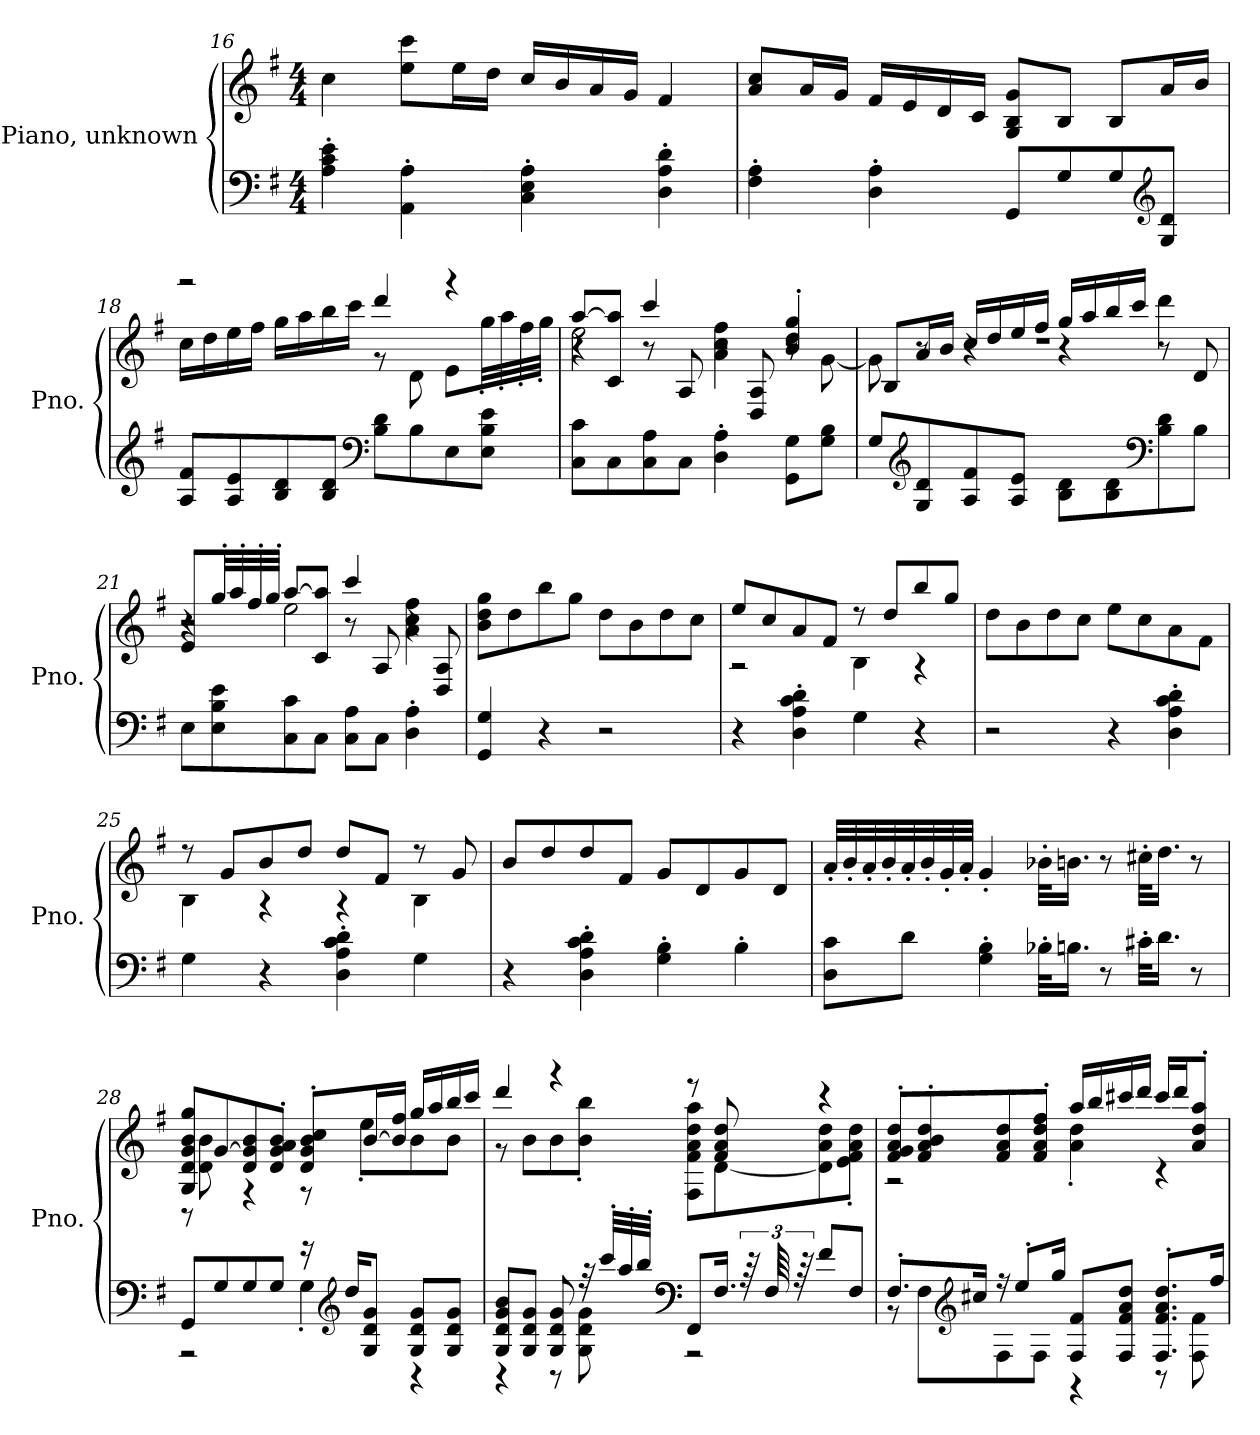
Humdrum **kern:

**kern	**kern
*part1	*part1
*staff2	*staff1
*I"Piano, unknown	*
*I'Pno.	*
*clefF4	*clefG2
*k[f#]	*k[f#]
*M4/4	*M4/4
=16	=16
4A\' 4c\' 4e\'	4cc\
4AA\' 4A\'	8ee\ 8ccc\L
.	16ee\L
.	16dd\JJ
4C\' 4E\' 4A\'	16cc/LL
.	16b/
.	16a/
.	16g/JJ
4D\' 4A\' 4d\'	4f#/
!!LO:LB:g=z
=17	=17
4F#\' 4A\'	8a/ 8cc/L
.	16a/L
.	16g/JJ
4D\' 4A\'	16f#/LL
.	16e/
.	16d/
.	16c/JJ
8GG/L	8G/ 8B/ 8g/L
8G/	8B/J
8G/	8B/L
*clefG2	*
8G/ 8d/J	16a/L
.	16b/JJ
=18	=18
*	*^
8A/ 8f#/L	2r	16cc\LL
.	.	16dd\
8A/ 8e/	.	16ee\
.	.	16ff#\JJ
8B/ 8d/	.	16gg\LL
.	.	16aa\
8B/ 8d/J	.	16bb\
.	.	16ccc\JJ
*clefF4	*	*
8B\ 8d\L	4ddd/	8r
8B\	.	8d\
8E\	4r	8e\L
8E\ 8B\ 8e\J	.	32gg'\LL
.	.	32aa'\
.	.	32ff#'\
.	.	32gg'\JJJ
=19	=19	=19
*	*	*^
8C\ 8c\L	4r	2ee\	[8aa/L
8C\	.	.	8c/ 8aa/]J
8C\ 8A\	4ccc/	.	8r
8C\J	.	.	8A/
4D\' 4A\'	2r	4a\ 4cc\ 4ff#\	8r
.	.	.	8D/ 8A/
8GG\ 8G\L	.	8r	4b/' 4dd/' 4gg/'
8G\ 8B\J	.	[8g\	.
!!LO:LB:g=z	!!	!!
=20	=20	=20	=20
8G/L	1r	8g\]	8B/L
*clefG2	*	*	*
8G/ 8d/	.	8r	16a/L
.	.	.	16b/JJ
8A/ 8f#/	.	4r	16cc/LL
.	.	.	16dd/
8A/ 8e/J	.	.	16ee/
.	.	.	16ff#/JJ
8B\ 8d\L	.	4r	16gg/LL
.	.	.	16aa/
8B\ 8d\	.	.	16bb/
.	.	.	16ccc/JJ
*clefF4	*	*	*
8B\ 8d\	.	4ddd\	8r
8B\J	.	.	8d/
=21	=21	=21	=21
8E\L	2r	4r	8e/L
8E\ 8B\ 8e\	.	.	32gg'/LL
.	.	.	32aa'/
.	.	.	32ff#'/
.	.	.	32gg'/JJJ
8C\ 8c\	.	2ee\	[8aa/L
8C\J	.	.	8c/ 8aa/]J
8C\ 8A\L	4ccc/	.	8r
8C\J	.	.	8A/
4D\' 4A\'	4r	4a\ 4cc\ 4ff#\	8r
.	.	.	8D/ 8A/
*	*v	*v	*v
=22	=22
4GG/ 4G/	8b\ 8dd\ 8gg\L
.	8dd\
4r	8bb\
.	8gg\J
2r	8dd\L
.	8b\
.	8dd\
.	8cc\J
!!LO:PB:g=z
=23	=23
*	*^
4r	8ee/L	2r
.	8cc/	.
4D\' 4A\' 4c\' 4d\'	8a/	.
.	8f#/J	.
4G\	8r	4B\
.	8dd/L	.
4r	8bb/	4r
.	8gg/J	.
*	*v	*v
=24	=24
2r	8dd\L
.	8b\
.	8dd\
.	8cc\J
4r	8ee\L
.	8cc\
4D\' 4A\' 4c\' 4d\'	8a\
.	8f#\J
=25	=25
*	*^
4G\	8r	4B\
.	8g/L	.
4r	8b/	4r
.	8dd/J	.
4D\' 4A\' 4c\' 4d\'	8dd/L	4r
.	8f#/J	.
4G\	8r	4B\
.	8g/	.
*	*v	*v
=26	=26
4r	8b/L
.	8dd/
4D\' 4A\' 4c\' 4d\'	8dd/
.	8f#/J
4G\' 4B\'	8g/L
.	8d/
4B'\	8g/
.	8d/J
!!LO:LB:g=z
=27	=27
8D\ 8c\L	32a'/LLL
.	32b'/
.	32a'/
.	32b'/
8d\J	32a'/
.	32b'/
.	32g'/
.	32a'/JJJ
4G\' 4B\'	4g'/
32B-X'\KLL	32b-X'\KLL
16.Bn\JJ	16.bn\JJ
8r	8r
32c#X'\KLL	32cc#X'\KLL
16.d\JJ	16.dd\JJ
8r	8r
=28	=28
*^	*^
8GG/L	2r	8G/ 8d/ 8g/ 8b/ 8gg/L	8r
8G/	.	[8g/	8d\ 8b\
8G/	.	8d/ 8g/] 8b/	4r
8G/J	.	8d/' 8g/' 8a/' 8b/'J	.
16r	4G'\	8d/' 8g/' 8b/' 8cc/'L	8r
*clefG2	*	*	*
16dd/KL	.	.	.
8G/ 8d/ 8g/J	.	[16b/L	8ee'\L
.	.	16b/] 16ff#/JJ	.
8G/ 8d/ 8g/L	4r	16gg/LL	8b\
.	.	16aa/	.
8G/ 8d/ 8g/J	.	16bb/	8b\J
.	.	16ccc/JJ	.
!!LO:LB:g=z	!!
=29	=29	=29	=29
8G/ 8d/ 8g/ 8b/L	4r	4ddd/	8r
8G/ 8d/ 8g/J	.	.	8b\L
8G/ 8d/ 8g/	8r	4r	8b\
32r	8G\ 8d\ 8g\	.	8b\' 8bb\'J
32ccc'/LLL	.	.	.
32aa'/	.	.	.
32bb'/JJJ	.	.	.
*clefF4	*	*	*
8FF#/L	2r	8r	8F#\ 8f#\ 8a\ 8dd\ 8aa\L
16.F#/Jk	.	8f#/ 8a/ 8dd/	[8d\
96r	.	.	.
96F#/	.	.	.
96r	.	.	.
8f#/L	.	4r	8d\] 8a\ 8dd\
8F#/J	.	.	8e\' 8f#\' 8a\' 8dd\'J
=30	=30	=30	=30
8.F#'/L	8r	8f#/' 8g/' 8a/' 8dd/'L	2r
.	8F#\L	8f#/' 8a/' 8b/' 8dd/'	.
*clefG2	*	*	*
16cc#X/Jk	.	.	.
16r	8F#\	8f#/ 8a/ 8dd/	.
8ee'/L	.	.	.
.	8F#\J	8f#/' 8a/' 8dd/' 8ff#/'J	.
16gg/Jk	.	.	.
8F#/ 8f#/L	4r	16aa/LL	4a\' 4dd\'
.	.	16bb/	.
8F#/ 8f#/ 8a/ 8dd/J	.	16ccc#X/	.
.	.	16ddd/JJ	.
8.F#/' 8.f#/' 8.a/' 8.dd/'L	8r	16ccc#/LL	4r
.	.	16ddd/J	.
.	8F#\ 8f#\	8a/' 8dd/' 8aa/'J	.
16ff#/Jk	.	.	.
*v	*v	*	*
*	*v	*v
=	=
*-	*-
